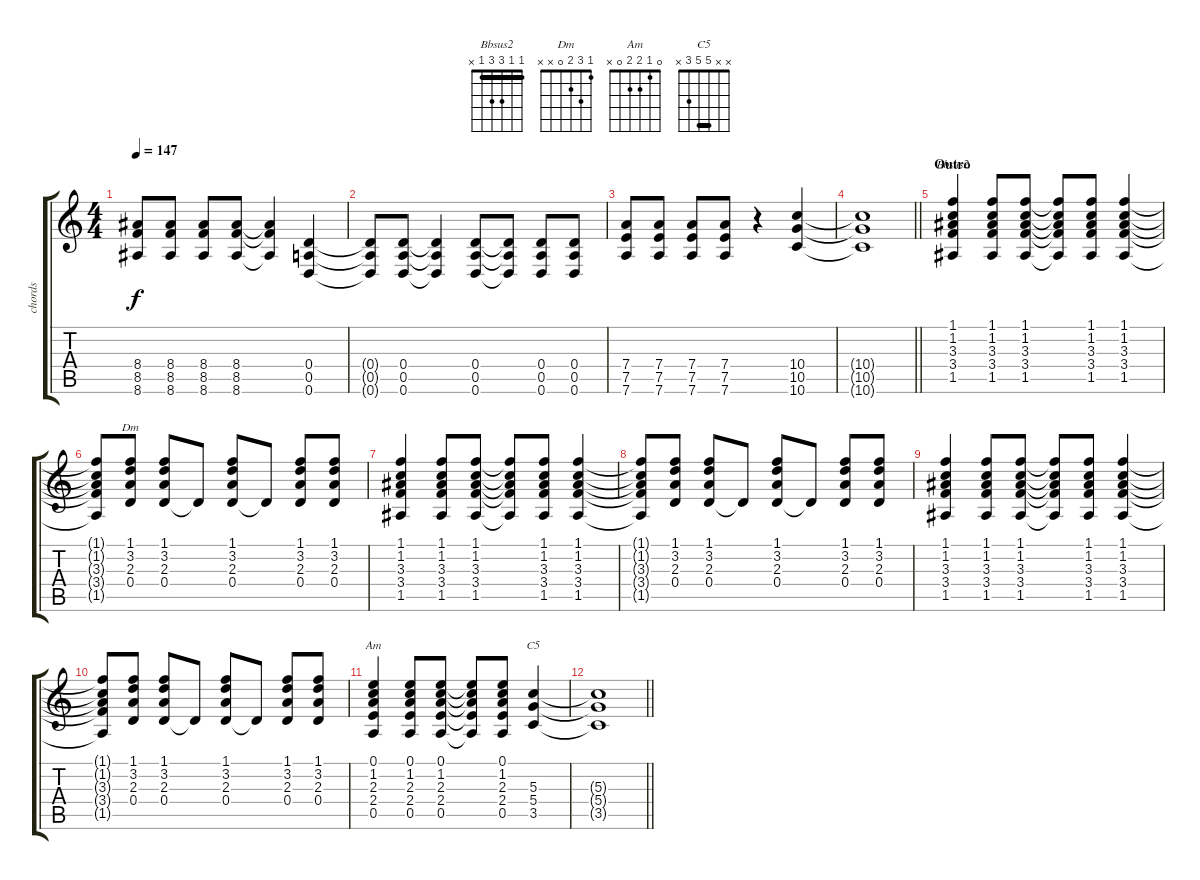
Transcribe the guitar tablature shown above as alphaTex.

\track ("chords" "chords") {solo instrument acousticguitarsteel}
\staff {score tabs}
\tuning (E4 B3 G3 D3 A2 D2) {hide}
\chord ("Bbsus2" 1 1 3 3 1 x) {barre 1}
\chord ("Dm" 1 3 2 0 x x)
\chord ("Am" 0 1 2 2 0 x)
\chord ("C5" x x 5 5 3 x) {barre 5}
\ts (4 4)
\tempo 147
\clef g2
\ks c
(8.4 8.5 8.6).8{dy f} (8.4 8.5 8.6).8 (8.4 8.5 8.6).8 (8.4 8.5 8.6).8 (8.4{t} 8.5{t} 8.6{t}).4 (0.4 0.5 0.6).4 |
(0.4{t} 0.5{t} 0.6{t}).8 (0.4 0.5 0.6).8 (0.4{t} 0.5{t} 0.6{t}).4 (0.4 0.5 0.6).8 (0.4{t} 0.5{t} 0.6{t}).8 (0.4 0.5 0.6).8 (0.4 0.5 0.6).8 |
(7.4 7.5 7.6).8 (7.4 7.5 7.6).8 (7.4 7.5 7.6).8 (7.4 7.5 7.6).8 r.4 (10.4 10.5 10.6).4 |
\barLineRight lightlight
(10.4{t} 10.5{t} 10.6{t}).1 |
\section ("" "Outro")
(1.1 1.2 3.3 3.4 1.5).4{ch "Bbsus2"} (1.1 1.2 3.3 3.4 1.5).8 (1.1 1.2 3.3 3.4 1.5).8 (1.1{t} 1.2{t} 3.3{t} 3.4{t} 1.5{t}).8 (1.1 1.2 3.3 3.4 1.5).8 (1.1 1.2 3.3 3.4 1.5).4 |
(1.1{t} 1.2{t} 3.3{t} 3.4{t} 1.5{t}).8 (1.1 3.2 2.3 0.4).8{ch "Dm"} (1.1 3.2 2.3 0.4).8 0.4{t}.8 (1.1 3.2 2.3 0.4).8 0.4{t}.8 (1.1 3.2 2.3 0.4).8 (1.1 3.2 2.3 0.4).8 |
(1.1 1.2 3.3 3.4 1.5).4 (1.1 1.2 3.3 3.4 1.5).8 (1.1 1.2 3.3 3.4 1.5).8 (1.1{t} 1.2{t} 3.3{t} 3.4{t} 1.5{t}).8 (1.1 1.2 3.3 3.4 1.5).8 (1.1 1.2 3.3 3.4 1.5).4 |
(1.1{t} 1.2{t} 3.3{t} 3.4{t} 1.5{t}).8 (1.1 3.2 2.3 0.4).8 (1.1 3.2 2.3 0.4).8 0.4{t}.8 (1.1 3.2 2.3 0.4).8 0.4{t}.8 (1.1 3.2 2.3 0.4).8 (1.1 3.2 2.3 0.4).8 |
(1.1 1.2 3.3 3.4 1.5).4 (1.1 1.2 3.3 3.4 1.5).8 (1.1 1.2 3.3 3.4 1.5).8 (1.1{t} 1.2{t} 3.3{t} 3.4{t} 1.5{t}).8 (1.1 1.2 3.3 3.4 1.5).8 (1.1 1.2 3.3 3.4 1.5).4 |
(1.1{t} 1.2{t} 3.3{t} 3.4{t} 1.5{t}).8 (1.1 3.2 2.3 0.4).8 (1.1 3.2 2.3 0.4).8 0.4{t}.8 (1.1 3.2 2.3 0.4).8 0.4{t}.8 (1.1 3.2 2.3 0.4).8 (1.1 3.2 2.3 0.4).8 |
(0.1 1.2 2.3 2.4 0.5).4{ch "Am"} (0.1 1.2 2.3 2.4 0.5).8 (0.1 1.2 2.3 2.4 0.5).8 (0.1{t} 1.2{t} 2.3{t} 2.4{t} 0.5{t}).8 (0.1 1.2 2.3 2.4 0.5).8 (5.3 5.4 3.5).4{ch "C5"} |
\barLineRight lightlight
(5.3{t} 5.4{t} 3.5{t}).1
